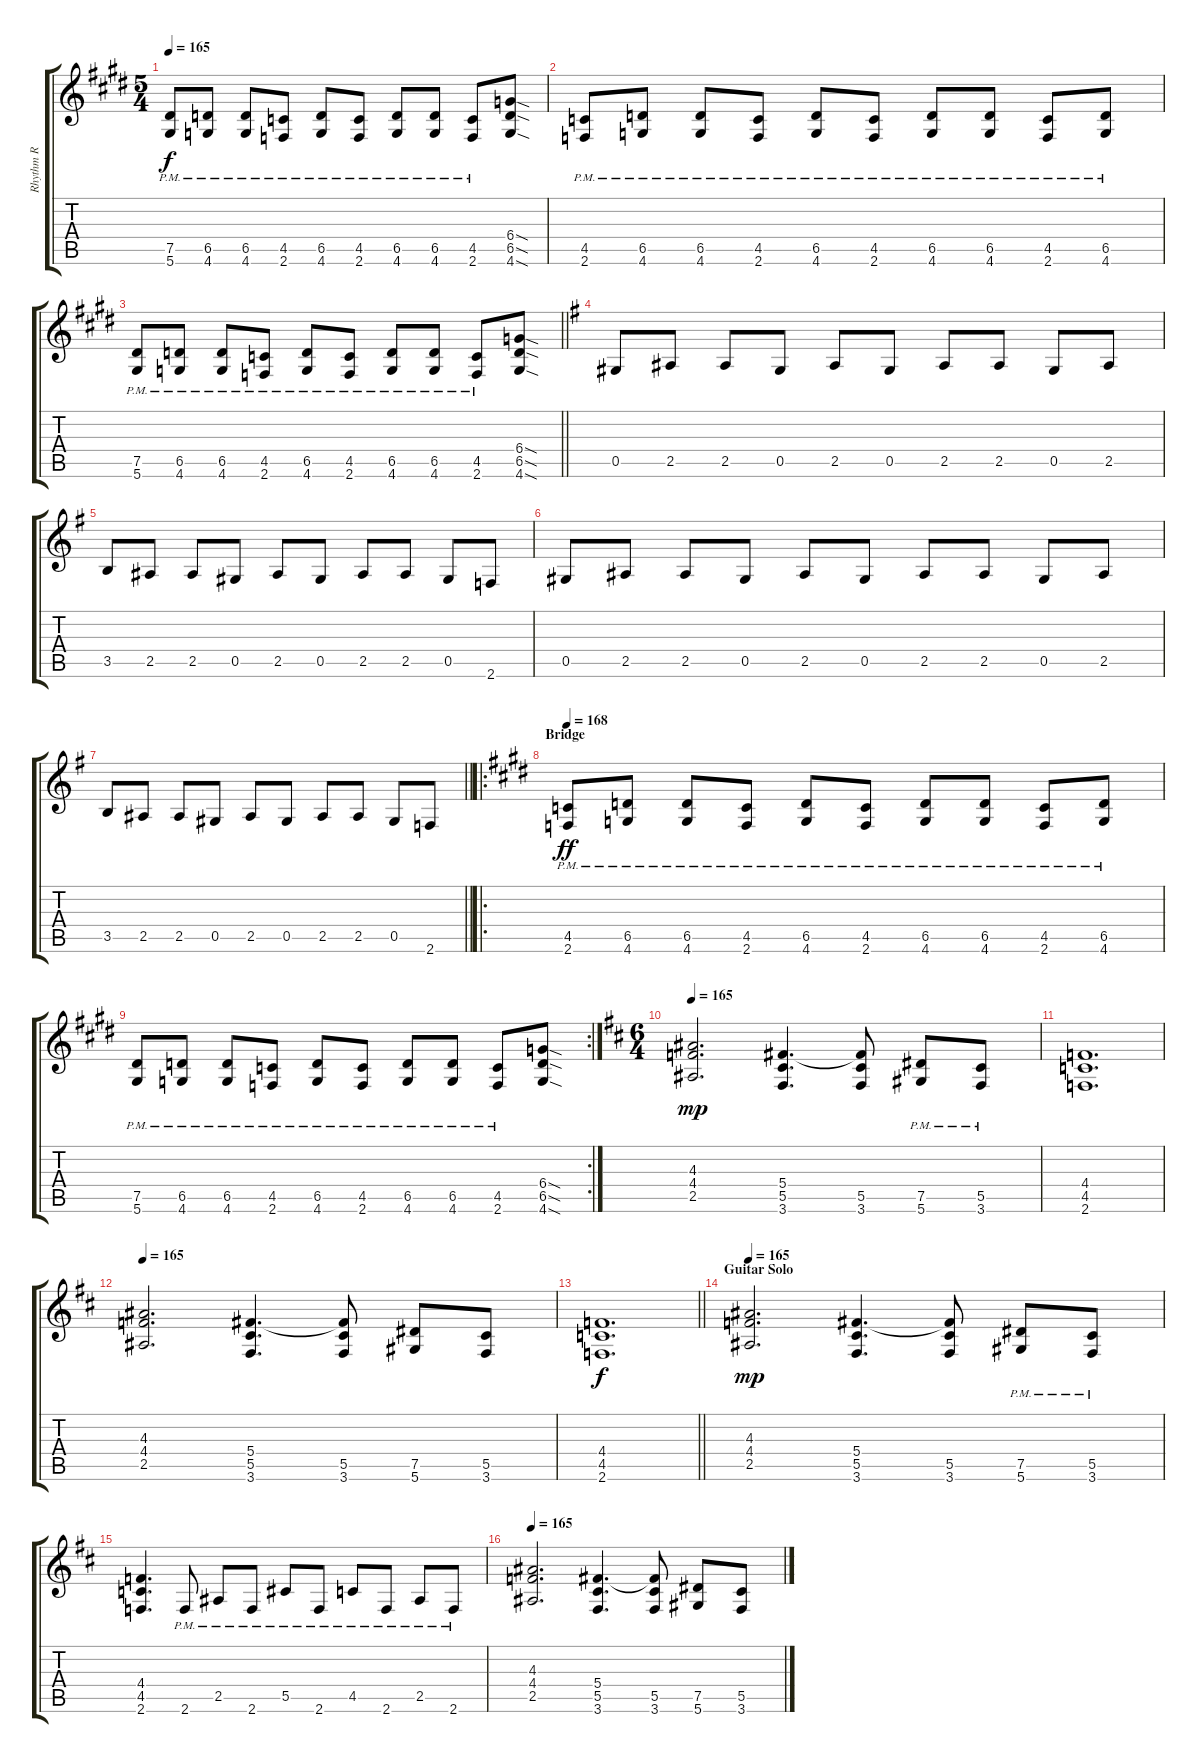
\track ("Rhythm R" "Rhythm R") {instrument distortionguitar}
\staff {score tabs}
\tuning (Eb4 Bb3 Gb3 Db3 Ab2 Eb2) {hide}
\ts (5 4)
\tempo 165
\clef g2
\ks e
(7.5{pm} 5.6{pm}).8{dy f} (6.5{pm} 4.6{pm}).8 (6.5{pm} 4.6{pm}).8 (4.5{pm} 2.6{pm}).8 (6.5{pm} 4.6{pm}).8 (4.5{pm} 2.6{pm}).8 (6.5{pm} 4.6{pm}).8 (6.5{pm} 4.6{pm}).8 (4.5{pm} 2.6{pm}).8 (6.4{sod} 6.5{sod} 4.6{sod}).8 |
(4.5{pm} 2.6{pm}).8 (6.5{pm} 4.6{pm}).8 (6.5{pm} 4.6{pm}).8 (4.5{pm} 2.6{pm}).8 (6.5{pm} 4.6{pm}).8 (4.5{pm} 2.6{pm}).8 (6.5{pm} 4.6{pm}).8 (6.5{pm} 4.6{pm}).8 (4.5{pm} 2.6{pm}).8 (6.5{pm} 4.6{pm}).8 |
\barLineRight lightlight
(7.5{pm} 5.6{pm}).8 (6.5{pm} 4.6{pm}).8 (6.5{pm} 4.6{pm}).8 (4.5{pm} 2.6{pm}).8 (6.5{pm} 4.6{pm}).8 (4.5{pm} 2.6{pm}).8 (6.5{pm} 4.6{pm}).8 (6.5{pm} 4.6{pm}).8 (4.5{pm} 2.6{pm}).8 (6.4{sod} 6.5{sod} 4.6{sod}).8 |
\ks g
0.5.8 2.5.8 2.5.8 0.5.8 2.5.8 0.5.8 2.5.8 2.5.8 0.5.8 2.5.8 |
3.5.8 2.5.8 2.5.8 0.5.8 2.5.8 0.5.8 2.5.8 2.5.8 0.5.8 2.6.8 |
0.5.8 2.5.8 2.5.8 0.5.8 2.5.8 0.5.8 2.5.8 2.5.8 0.5.8 2.5.8 |
\barLineRight lightlight
3.5.8 2.5.8 2.5.8 0.5.8 2.5.8 0.5.8 2.5.8 2.5.8 0.5.8 2.6.8 |
\ro
\section ("" "Bridge")
\tempo 168
\ks e
(4.5{pm} 2.6{pm}).8{dy ff} (6.5{pm} 4.6{pm}).8 (6.5{pm} 4.6{pm}).8 (4.5{pm} 2.6{pm}).8 (6.5{pm} 4.6{pm}).8 (4.5{pm} 2.6{pm}).8 (6.5{pm} 4.6{pm}).8 (6.5{pm} 4.6{pm}).8 (4.5{pm} 2.6{pm}).8 (6.5{pm} 4.6{pm}).8 |
\rc 2
(7.5{pm} 5.6{pm}).8 (6.5{pm} 4.6{pm}).8 (6.5{pm} 4.6{pm}).8 (4.5{pm} 2.6{pm}).8 (6.5{pm} 4.6{pm}).8 (4.5{pm} 2.6{pm}).8 (6.5{pm} 4.6{pm}).8 (6.5{pm} 4.6{pm}).8 (4.5{pm} 2.6{pm}).8 (6.4{sod} 6.5{sod} 4.6{sod}).8 |
\ts (6 4)
\tempo 165
\ks d
(4.3 4.4 2.5).2{d dy mp} (5.4 5.5 3.6).4{d} (5.4{t} 5.5 3.6).8 (7.5{pm} 5.6{pm}).8 (5.5{pm} 3.6{pm}).8 |
(4.4 4.5 2.6).1{d} |
\tempo 165
(4.3 4.4 2.5).2{d} (5.4 5.5 3.6).4{d} (5.4{t} 5.5 3.6).8 (7.5 5.6).8 (5.5 3.6).8 |
\barLineRight lightlight
(4.4 4.5 2.6).1{d dy f} |
\section ("" "Guitar Solo")
\tempo 169
\tempo 165
(4.3 4.4 2.5).2{d dy mp} (5.4 5.5 3.6).4{d} (5.4{t} 5.5 3.6).8 (7.5{pm} 5.6{pm}).8 (5.5{pm} 3.6{pm}).8 |
(4.4 4.5 2.6).4{d} 2.6{pm}.8 2.5{pm}.8 2.6{pm}.8 5.5{pm}.8 2.6{pm}.8 4.5{pm}.8 2.6{pm}.8 2.5{pm}.8 2.6{pm}.8 |
\tempo 165
(4.3 4.4 2.5).2{d} (5.4 5.5 3.6).4{d} (5.4{t} 5.5 3.6).8 (7.5 5.6).8 (5.5 3.6).8
